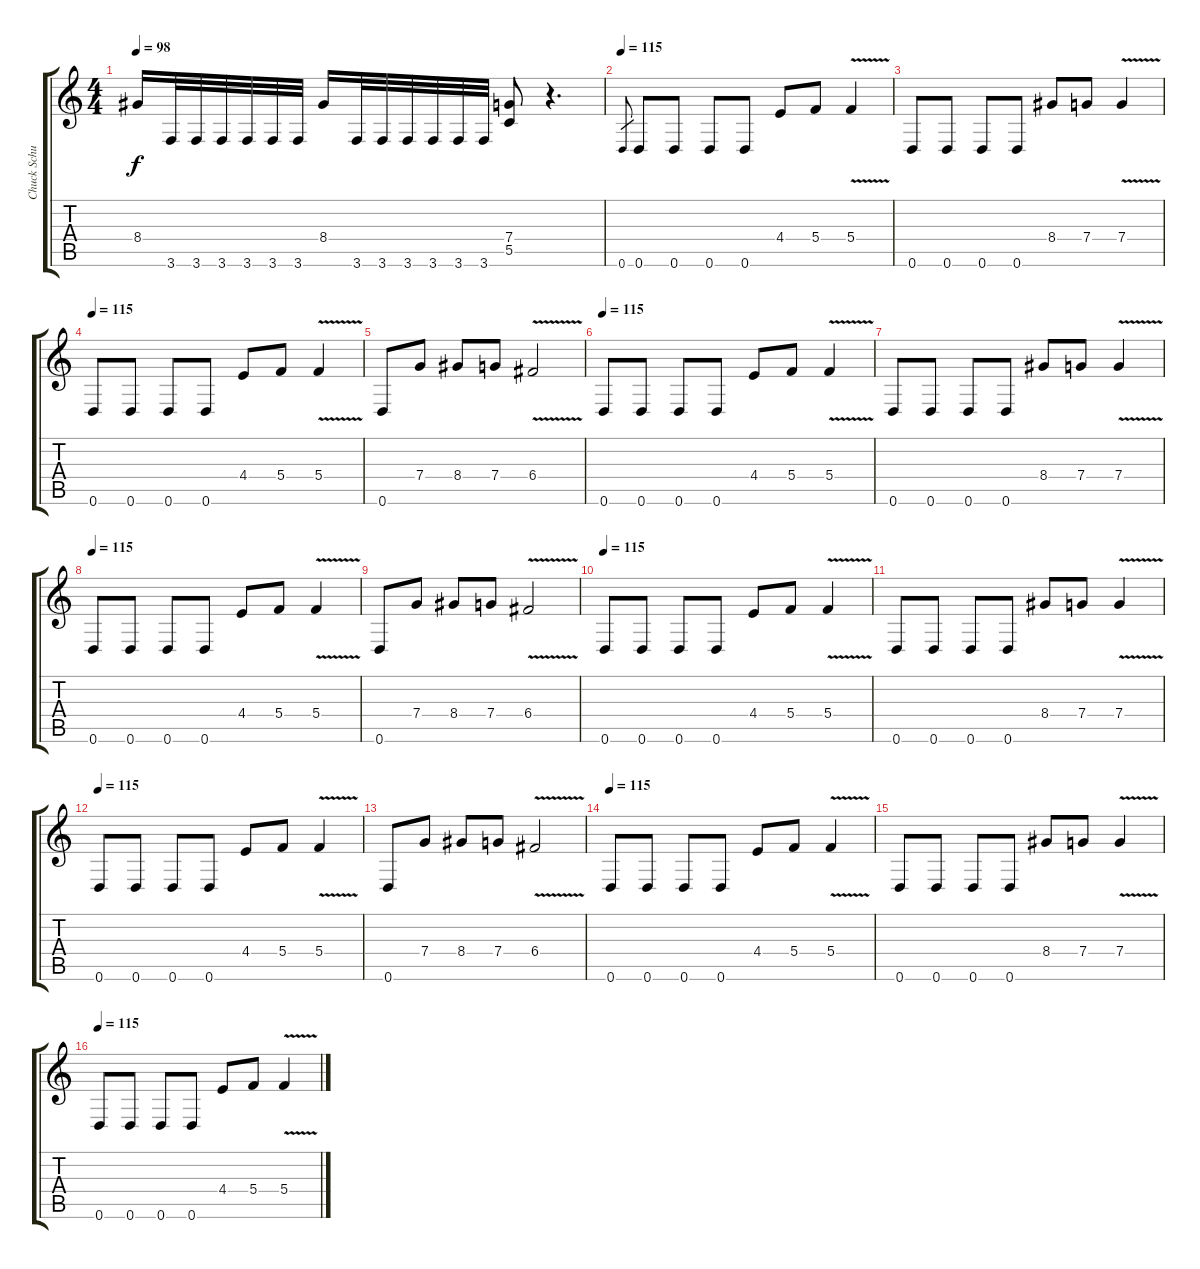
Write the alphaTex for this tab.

\track ("Chuck Schuldiner" "Chuck Schu") {instrument distortionguitar}
\staff {score tabs}
\tuning (D4 A3 F3 C3 G2 D2) {hide}
\ts (4 4)
\tempo 98
\clef g2
\ks c
8.4.16{dy f} 3.6.32 3.6.32 3.6.32 3.6.32 3.6.32 3.6.32 8.4.16 3.6.32 3.6.32 3.6.32 3.6.32 3.6.32 3.6.32 (7.4 5.5).8 r.4{d} |
\tempo 115
0.6.8{gr} 0.6.8 0.6.8 0.6.8 0.6.8 4.4.8 5.4.8 5.4{v}.4 |
0.6.8 0.6.8 0.6.8 0.6.8 8.4.8 7.4.8 7.4{v}.4 |
\tempo 115
0.6.8 0.6.8 0.6.8 0.6.8 4.4.8 5.4.8 5.4{v}.4 |
0.6.8 7.4.8 8.4.8 7.4.8 6.4{v}.2 |
\tempo 115
0.6.8 0.6.8 0.6.8 0.6.8 4.4.8 5.4.8 5.4{v}.4 |
0.6.8 0.6.8 0.6.8 0.6.8 8.4.8 7.4.8 7.4{v}.4 |
\tempo 115
0.6.8 0.6.8 0.6.8 0.6.8 4.4.8 5.4.8 5.4{v}.4 |
0.6.8 7.4.8 8.4.8 7.4.8 6.4{v}.2 |
\tempo 115
0.6.8 0.6.8 0.6.8 0.6.8 4.4.8 5.4.8 5.4{v}.4 |
0.6.8 0.6.8 0.6.8 0.6.8 8.4.8 7.4.8 7.4{v}.4 |
\tempo 115
0.6.8 0.6.8 0.6.8 0.6.8 4.4.8 5.4.8 5.4{v}.4 |
0.6.8 7.4.8 8.4.8 7.4.8 6.4{v}.2 |
\tempo 115
0.6.8 0.6.8 0.6.8 0.6.8 4.4.8 5.4.8 5.4{v}.4 |
0.6.8 0.6.8 0.6.8 0.6.8 8.4.8 7.4.8 7.4{v}.4 |
\tempo 115
0.6.8 0.6.8 0.6.8 0.6.8 4.4.8 5.4.8 5.4{v}.4
